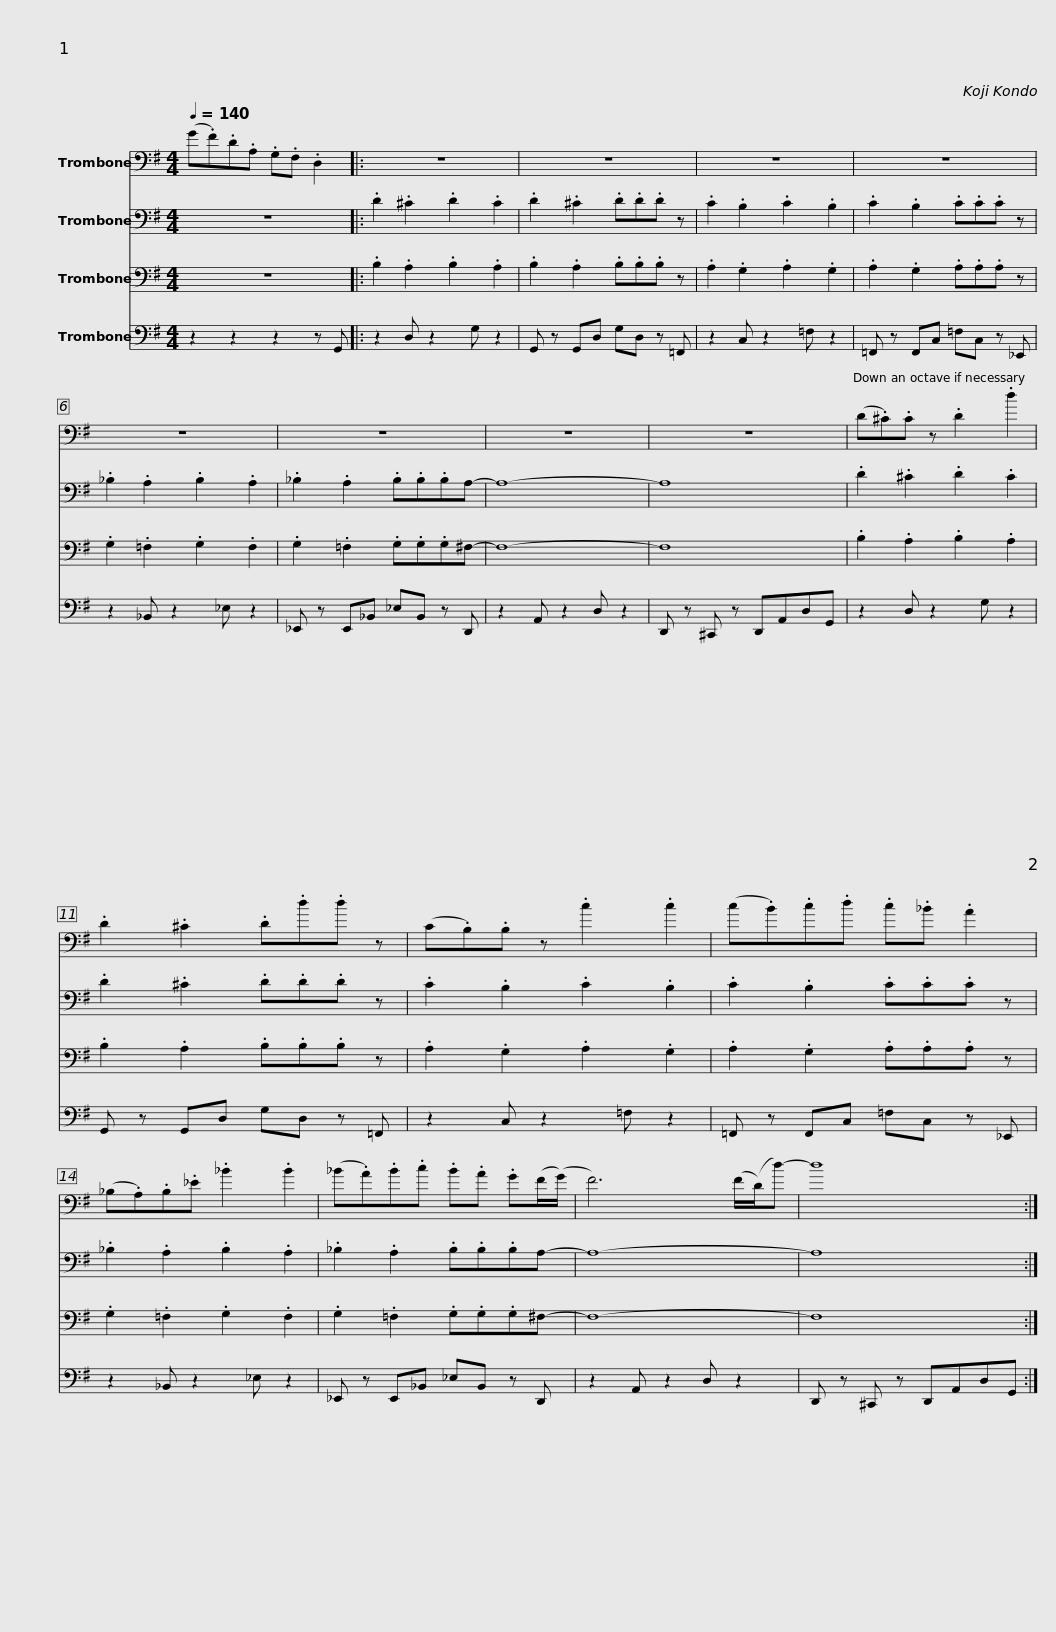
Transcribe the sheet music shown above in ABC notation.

X:1
%%score 1 2 3 4
L:1/8
Q:1/4=140
M:4/4
I:linebreak $
K:G
V:1 bass
V:2 bass
V:3 bass
V:4 bass
V:1
 (G.F).D.A, .G,.F, .D,2 |: z8 | z8 | z8 |$ z8 | %5
 z8 | z8 | z8 | z8 |$ (D.^C).C z .D2 .d2 | %10
 .D2 .^C2 .D.d.d z | (C.B,).B, z .c2 .c2 | (c.B).c.d .c._B .A2 |$ (_B,.A,).B,._E ._B2 .B2 | (_B.A).B.c .B.A .G(F/(G/) | %15
 F6) (F/(D/)d-) | d8 :| %17
V:2
 z8 |: .D2 .^C2 .D2 .C2 | .D2 .^C2 .D.D.D z | .C2 .B,2 .C2 .B,2 |$ .C2 .B,2 .C.C.C z | %5
 ._B,2 .A,2 .B,2 .A,2 | ._B,2 .A,2 .B,.B,.B,A,- | A,8- | A,8 |$ .D2 .^C2 .D2 .C2 | %10
 .D2 .^C2 .D.D.D z | .C2 .B,2 .C2 .B,2 | .C2 .B,2 .C.C.C z |$ ._B,2 .A,2 .B,2 .A,2 | ._B,2 .A,2 .B,.B,.B,A,- | %15
 A,8- | A,8 :| %17
V:3
 z8 |: .B,2 .A,2 .B,2 .A,2 | .B,2 .A,2 .B,.B,.B, z | .A,2 .G,2 .A,2 .G,2 |$ .A,2 .G,2 .A,.A,.A, z | %5
 .G,2 .=F,2 .G,2 .F,2 | .G,2 .=F,2 .G,.G,.G,^F,- | F,8- | F,8 |$ .B,2 .A,2 .B,2 .A,2 | %10
 .B,2 .A,2 .B,.B,.B, z | .A,2 .G,2 .A,2 .G,2 | .A,2 .G,2 .A,.A,.A, z |$ .G,2 .=F,2 .G,2 .F,2 | .G,2 .=F,2 .G,.G,.G,^F,- | %15
 F,8- | F,8 :| %17
V:4
 z2 z2 z2 z G,, |: z2 D, z2 G, z2 | G,, z G,,D, G,D, z =F,, | z2 C, z2 =F, z2 |$ =F,, z F,,C, =F,C, z _E,, | %5
 z2 _B,, z2 _E, z2 | _E,, z E,,_B,, _E,B,, z D,, | z2 A,, z2 D, z2 | D,, z ^C,, z D,,A,,D,G,, |$ z2 D, z2 G, z2 | %10
 G,, z G,,D, G,D, z =F,, | z2 C, z2 =F, z2 | =F,, z F,,C, =F,C, z _E,, |$ z2 _B,, z2 _E, z2 | _E,, z E,,_B,, _E,B,, z D,, | %15
 z2 A,, z2 D, z2 | D,, z ^C,, z D,,A,,D,G,, :| %17
